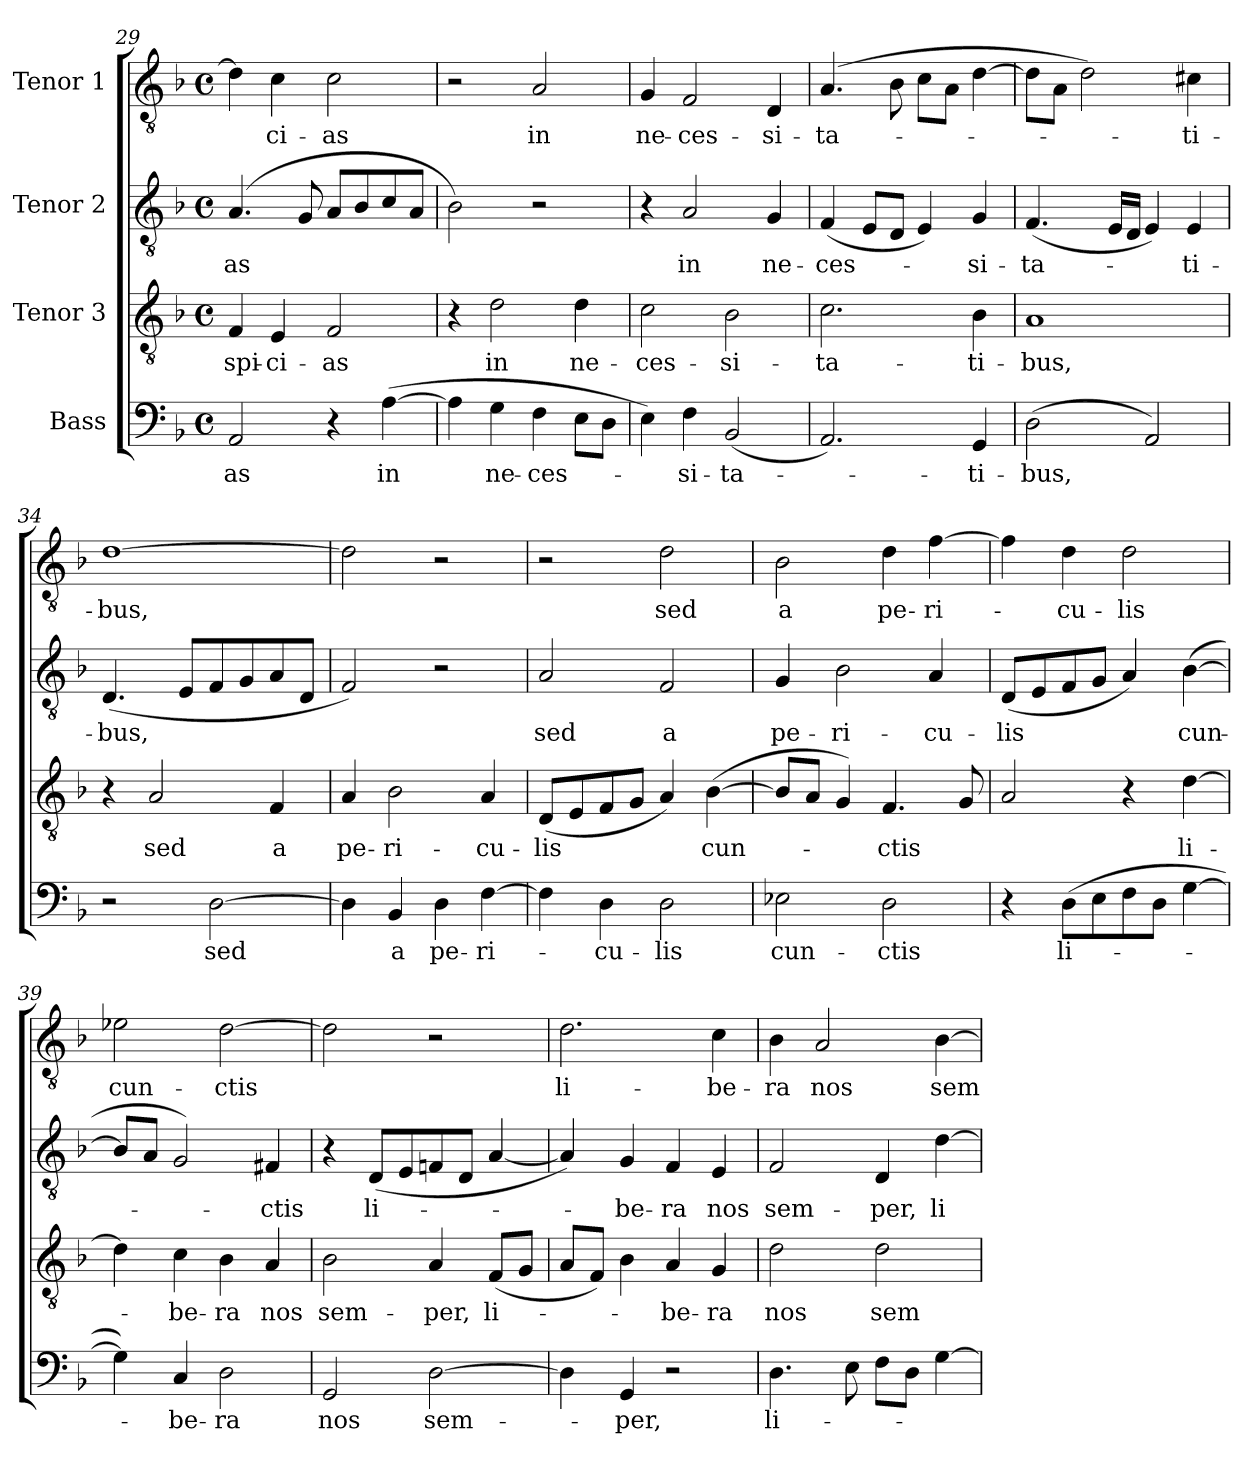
**kern	**text	**kern	**text	**kern	**text	**kern	**text
*part4	*part4	*part3	*part3	*part2	*part2	*part1	*part1
*staff4	*staff4	*staff3	*staff3	*staff2	*staff2	*staff1	*staff1
*I"Bass	*	*I"Tenor 3	*	*I"Tenor 2	*	*I"Tenor 1	*
*clefF4	*	*clefGv2	*	*clefGv2	*	*clefGv2	*
*k[b-]	*	*k[b-]	*	*k[b-]	*	*k[b-]	*
*F:	*	*F:	*	*F:	*	*F:	*
*M4/4	*	*M4/4	*	*M4/4	*	*M4/4	*
*met(c)	*	*met(c)	*	*met(c)	*	*met(c)	*
=29	=29	=29	=29	=29	=29	=29	=29
2AA/	-as	4F/	-spi-	(4.A/	-as	4d\]	.
.	.	4E/	-ci-	.	.	4c\	-ci-
.	.	.	.	8G/	.	.	.
4r	.	2F/	-as	8A/L	.	2c\	-as
.	.	.	.	8B-/	.	.	.
([4A\	in	.	.	8c/	.	.	.
.	.	.	.	8A/J	.	.	.
=30	=30	=30	=30	=30	=30	=30	=30
4A\]	.	4r	.	2B-\)	.	2r	.
4G\	ne-	2d\	in	.	.	.	.
4F\	-ces-	.	.	2r	.	2A/	in
8E\L	.	4d\	ne-	.	.	.	.
8D\J	.	.	.	.	.	.	.
!!LO:LB:g=z
=31	=31	=31	=31	=31	=31	=31	=31
4E\)	.	2c\	-ces-	4r	.	4G/	ne-
4F\	-si-	.	.	2A/	in	2F/	-ces-
(2BB-/	-ta-	2B-\	-si-	.	.	.	.
.	.	.	.	4G/	ne-	4D/	-si-
=32	=32	=32	=32	=32	=32	=32	=32
2.AA/)	.	2.c\	-ta-	(4F/	-ces-	(4.A/	-ta-
.	.	.	.	8E/L	.	.	.
.	.	.	.	8D/J	.	8B-\	.
.	.	.	.	4E/)	.	8c\L	.
.	.	.	.	.	.	8A\J	.
4GG/	-ti-	4B-\	-ti-	4G/	-si-	[4d\	.
=33	=33	=33	=33	=33	=33	=33	=33
(2D\	-bus,	1A	-bus,	(4.F/	-ta-	8d\L]	.
.	.	.	.	.	.	8A\J	.
.	.	.	.	.	.	2d\)	.
.	.	.	.	16E/LL	.	.	.
.	.	.	.	16D/JJ	.	.	.
2AA/)	.	.	.	4E/)	.	.	.
.	.	.	.	4E/	-ti-	4c#X\	-ti-
=34	=34	=34	=34	=34	=34	=34	=34
2r	.	4r	.	(4.D/	-bus,	[1d	-bus,
.	.	2A/	sed	.	.	.	.
.	.	.	.	8E/L	.	.	.
[2D\	sed	.	.	8F/	.	.	.
.	.	.	.	8G/	.	.	.
.	.	4F/	a	8A/	.	.	.
.	.	.	.	8D/J	.	.	.
=35	=35	=35	=35	=35	=35	=35	=35
4D\]	.	4A/	pe-	2F/)	.	2d\]	.
4BB-/	a	2B-\	-ri-	.	.	.	.
4D\	pe-	.	.	2r	.	2r	.
[4F\	-ri-	4A/	-cu-	.	.	.	.
=36	=36	=36	=36	=36	=36	=36	=36
4F\]	.	(8D/L	-lis	2A/	sed	2r	.
.	.	8E/	.	.	.	.	.
4D\	-cu-	8F/	.	.	.	.	.
.	.	8G/J	.	.	.	.	.
2D\	-lis	4A/)	.	2F/	a	2d\	sed
.	.	([4B-\	cun-	.	.	.	.
!!LO:PB:g=z
=37	=37	=37	=37	=37	=37	=37	=37
2E-X\	cun-	8B-/L]	.	4G/	pe-	2B-\	a
.	.	8A/J	.	.	.	.	.
.	.	4G/)	.	2B-\	-ri-	.	.
2D\	-ctis	4.F/	-ctis	.	.	4d\	pe-
.	.	.	.	4A/	-cu-	[4f\	-ri-
.	.	8G/	.	.	.	.	.
=38	=38	=38	=38	=38	=38	=38	=38
4r	.	2A/	.	(8D/L	-lis	4f\]	.
.	.	.	.	8E/	.	.	.
(8D\L	li-	.	.	8F/	.	4d\	-cu-
8E\	.	.	.	8G/J	.	.	.
8F\	.	4r	.	4A/)	.	2d\	-lis
8D\J	.	.	.	.	.	.	.
[4G\	.	[4d\	li-	([4B-\	cun-	.	.
=39	=39	=39	=39	=39	=39	=39	=39
4G\])	.	4d\]	.	8B-/L]	.	2e-X\	cun-
.	.	.	.	8A/J	.	.	.
4C/	-be-	4c\	-be-	2G/)	.	.	.
2D\	-ra	4B-\	-ra	.	.	[2d\	-ctis
.	.	4A/	nos	4F#X/	-ctis	.	.
=40	=40	=40	=40	=40	=40	=40	=40
2GG/	nos	2B-\	sem-	4r	.	2d\]	.
.	.	.	.	(8D/L	li-	.	.
.	.	.	.	8E/	.	.	.
[2D\	sem-	4A/	-per,	8Fn/	.	2r	.
.	.	.	.	8D/J	.	.	.
.	.	(8F/L	li-	[4A/	.	.	.
.	.	8G/J	.	.	.	.	.
=41	=41	=41	=41	=41	=41	=41	=41
4D\]	.	8A/L	.	4A/])	.	2.d\	li-
.	.	8F/J)	.	.	.	.	.
4GG/	-per,	4B-\	.	4G/	-be-	.	.
2r	.	4A/	-be-	4F/	-ra	.	.
.	.	4G/	-ra	4E/	nos	4c\	-be-
=42	=42	=42	=42	=42	=42	=42	=42
4.D\	li-	2d\	nos	2F/	sem-	4B-\	-ra
.	.	.	.	.	.	2A/	nos
8E\	.	.	.	.	.	.	.
8F\L	.	2d\	sem-	4D/	-per,	.	.
8D\J	.	.	.	.	.	.	.
[4G\	.	.	.	[4d\	li-	[4B-\	sem-
=	=	=	=	=	=	=	=
*-	*-	*-	*-	*-	*-	*-	*-
